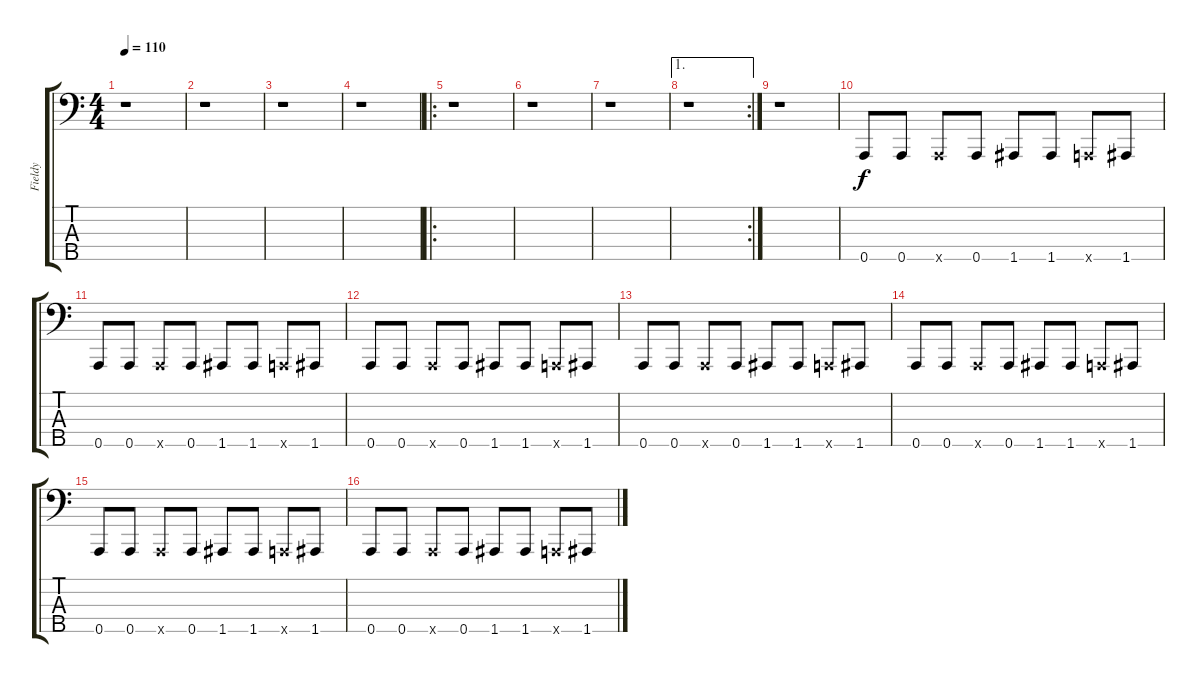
\track ("Fieldy" "Fieldy") {instrument slapbass1}
\staff {score tabs}
\tuning (F2 C2 G1 D1 A0) {hide}
\ts (4 4)
\tempo 110
\clef f4
\ks c
r.1{dy f instrument slapbass1} |
r.1 |
r.1 |
r.1 |
\ro
r.1 |
r.1 |
r.1 |
\ae 1
\rc 2
r.1 |
r.1 |
0.5.8 0.5.8 0.5{x}.8 0.5.8 1.5.8 1.5.8 0.5{x}.8 1.5.8 |
0.5.8 0.5.8 0.5{x}.8 0.5.8 1.5.8 1.5.8 0.5{x}.8 1.5.8 |
0.5.8 0.5.8 0.5{x}.8 0.5.8 1.5.8 1.5.8 0.5{x}.8 1.5.8 |
0.5.8 0.5.8 0.5{x}.8 0.5.8 1.5.8 1.5.8 0.5{x}.8 1.5.8 |
0.5.8 0.5.8 0.5{x}.8 0.5.8 1.5.8 1.5.8 0.5{x}.8 1.5.8 |
0.5.8 0.5.8 0.5{x}.8 0.5.8 1.5.8 1.5.8 0.5{x}.8 1.5.8 |
0.5.8 0.5.8 0.5{x}.8 0.5.8 1.5.8 1.5.8 0.5{x}.8 1.5.8
